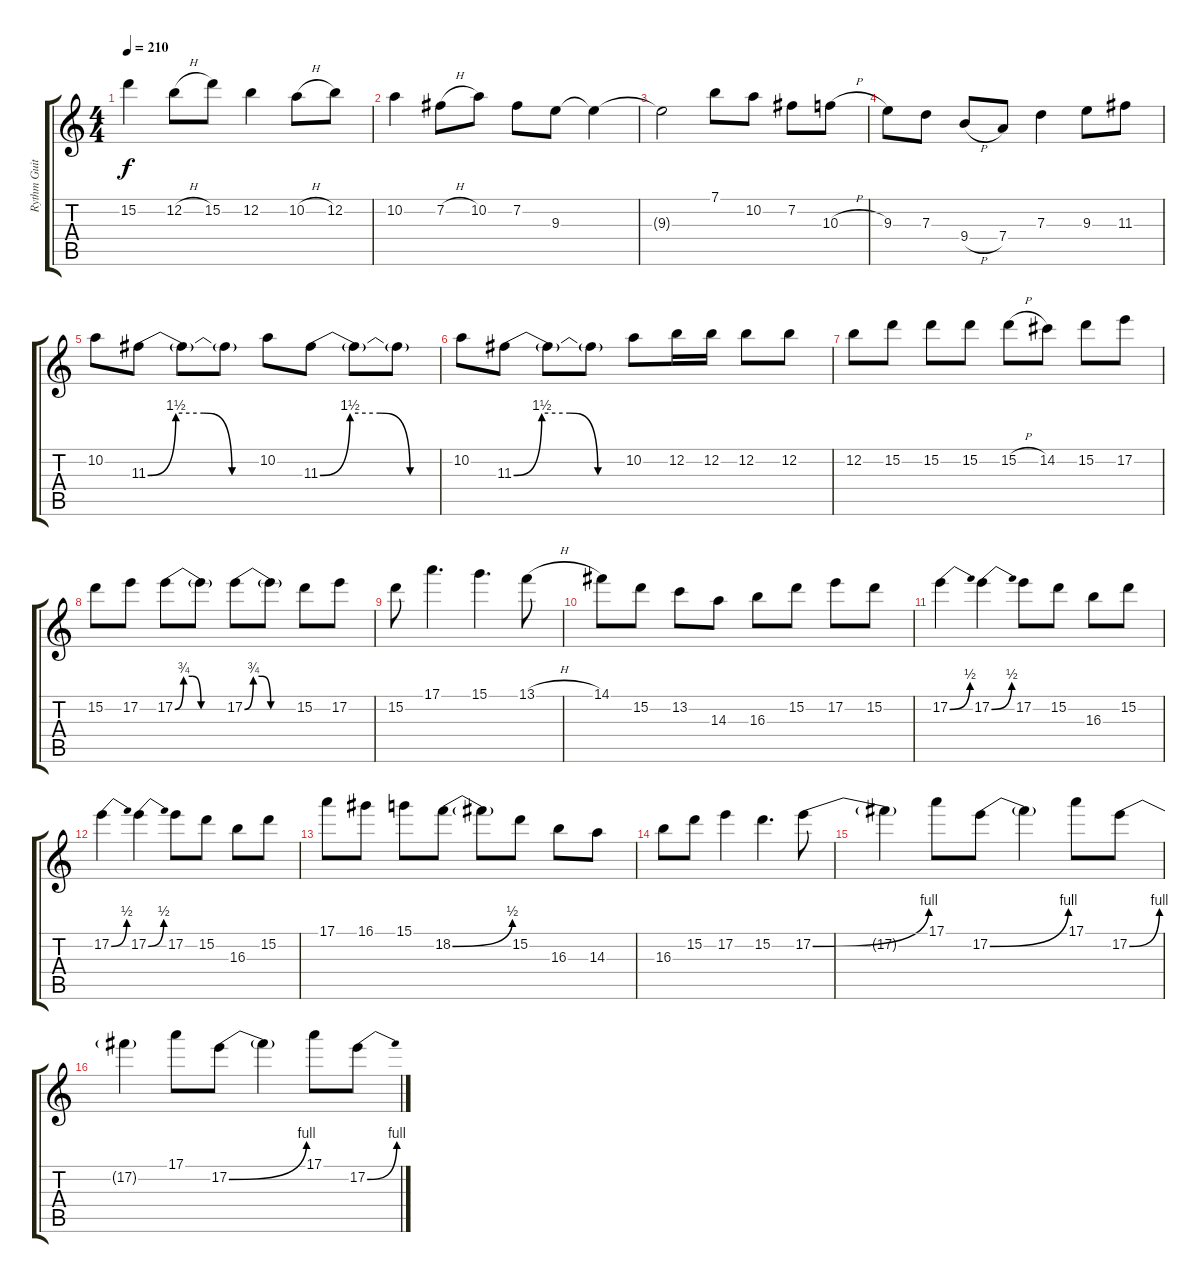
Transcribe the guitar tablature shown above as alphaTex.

\track ("Rythm Guitar" "Rythm Guit") {instrument distortionguitar}
\staff {score tabs}
\tuning (E4 B3 G3 D3 A2 E2) {hide}
\ts (4 4)
\tempo 210
\clef g2
\ks c
15.2{t}.4{dy f} 12.2{h}.8 15.2.8 12.2.4 10.2{h}.8 12.2.8 |
10.2.4 7.2{h}.8 10.2.8 7.2.8 9.3.8 9.3{t}.4 |
9.3{t}.2 7.1.8 10.2.8 7.2.8 10.3{h}.8 |
9.3.8 7.3.8 9.4{h}.8 7.4.8 7.3.4 9.3.8 11.3.8 |
10.2.8 11.3{be (custom 0 0 15 6 30 6 45 0 60 0)}.8 11.3{t}.8 11.3{t}.8 10.2.8 11.3{be (custom 0 0 15 6 30 6 45 0 60 0)}.8 11.3{t}.8 11.3{t}.8 |
10.2.8 11.3{be (custom 0 0 15 6 30 6 45 0 60 0)}.8 11.3{t}.8 11.3{t}.8 10.2.8 12.2.16 12.2.16 12.2.8 12.2.8 |
12.2.8 15.2.8 15.2.8 15.2.8 15.2{h}.8 14.2.8 15.2.8 17.2.8 |
15.2.8 17.2.8 17.2{be (custom 0 0 10 3 20 3 30 0 60 0)}.8 17.2{t}.8 17.2{be (custom 0 0 10 3 20 3 30 0 60 0)}.8 17.2{t}.8 15.2.8 17.2.8 |
15.2.8 17.1.4{d} 15.1.4{d} 13.1{h}.8 |
14.1.8 15.2.8 13.2.8 14.3.8 16.3.8 15.2.8 17.2.8 15.2.8 |
17.2{be (bend 0 0 60 2)}.4 17.2{be (bend 0 0 60 2)}.4 17.2.8 15.2.8 16.3.8 15.2.8 |
17.2{be (bend 0 0 60 2)}.4 17.2{be (bend 0 0 60 2)}.4 17.2.8 15.2.8 16.3.8 15.2.8 |
17.1.8 16.1.8 15.1.8 18.2{be (bend 0 0 60 2)}.8 18.2{t}.8 15.2.8 16.3.8 14.3.8 |
16.3.8 15.2.8 17.2.4 15.2.4{d} 17.2{be (bend 0 0 60 4)}.8 |
17.2{t}.4 17.1.8 17.2{be (bend 0 0 60 4)}.8 17.2{t}.4 17.1.8 17.2{be (bend 0 0 60 4)}.8 |
17.2{t}.4 17.1.8 17.2{be (bend 0 0 60 4)}.8 17.2{t}.4 17.1.8 17.2{be (bend 0 0 60 4)}.8
